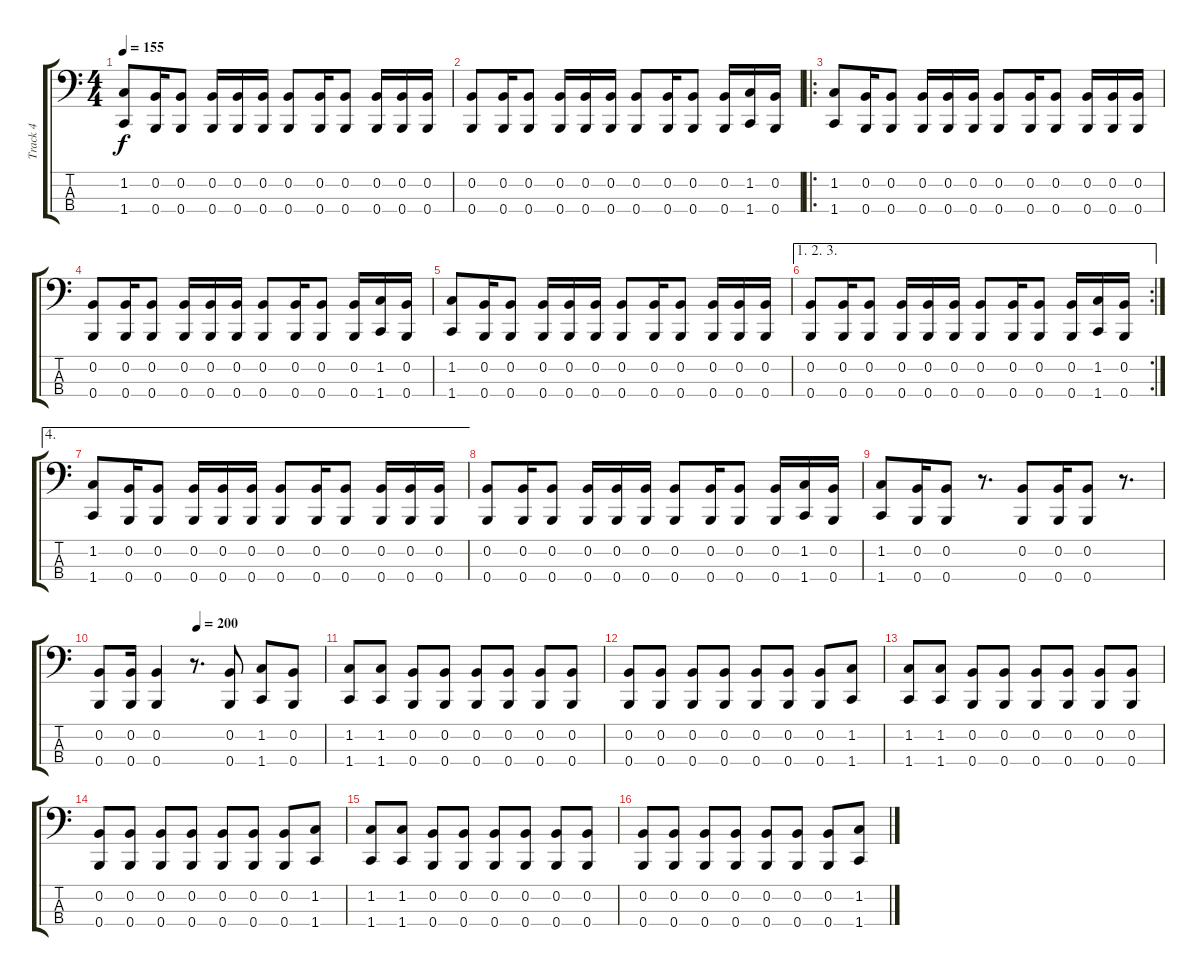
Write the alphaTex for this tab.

\track ("Track 4" "Track 4") {instrument electricbasspick}
\staff {score tabs}
\tuning (E2 B1 Gb1 B0) {hide}
\ts (4 4)
\tempo 155
\clef f4
\ks c
(1.2 1.4).8{dy f} (0.2 0.4).16 (0.2 0.4).8 (0.2 0.4).16 (0.2 0.4).16 (0.2 0.4).16 (0.2 0.4).8 (0.2 0.4).16 (0.2 0.4).8 (0.2 0.4).16 (0.2 0.4).16 (0.2 0.4).16 |
(0.2 0.4).8 (0.2 0.4).16 (0.2 0.4).8 (0.2 0.4).16 (0.2 0.4).16 (0.2 0.4).16 (0.2 0.4).8 (0.2 0.4).16 (0.2 0.4).8 (0.2 0.4).16 (1.2 1.4).16 (0.2 0.4).16 |
\ro
(1.2 1.4).8 (0.2 0.4).16 (0.2 0.4).8 (0.2 0.4).16 (0.2 0.4).16 (0.2 0.4).16 (0.2 0.4).8 (0.2 0.4).16 (0.2 0.4).8 (0.2 0.4).16 (0.2 0.4).16 (0.2 0.4).16 |
(0.2 0.4).8 (0.2 0.4).16 (0.2 0.4).8 (0.2 0.4).16 (0.2 0.4).16 (0.2 0.4).16 (0.2 0.4).8 (0.2 0.4).16 (0.2 0.4).8 (0.2 0.4).16 (1.2 1.4).16 (0.2 0.4).16 |
(1.2 1.4).8 (0.2 0.4).16 (0.2 0.4).8 (0.2 0.4).16 (0.2 0.4).16 (0.2 0.4).16 (0.2 0.4).8 (0.2 0.4).16 (0.2 0.4).8 (0.2 0.4).16 (0.2 0.4).16 (0.2 0.4).16 |
\ae (1 2 3)
\rc 2
(0.2 0.4).8 (0.2 0.4).16 (0.2 0.4).8 (0.2 0.4).16 (0.2 0.4).16 (0.2 0.4).16 (0.2 0.4).8 (0.2 0.4).16 (0.2 0.4).8 (0.2 0.4).16 (1.2 1.4).16 (0.2 0.4).16 |
\ae 4
(1.2 1.4).8 (0.2 0.4).16 (0.2 0.4).8 (0.2 0.4).16 (0.2 0.4).16 (0.2 0.4).16 (0.2 0.4).8 (0.2 0.4).16 (0.2 0.4).8 (0.2 0.4).16 (0.2 0.4).16 (0.2 0.4).16 |
(0.2 0.4).8 (0.2 0.4).16 (0.2 0.4).8 (0.2 0.4).16 (0.2 0.4).16 (0.2 0.4).16 (0.2 0.4).8 (0.2 0.4).16 (0.2 0.4).8 (0.2 0.4).16 (1.2 1.4).16 (0.2 0.4).16 |
(1.2 1.4).8 (0.2 0.4).16 (0.2 0.4).8 r.8{d} (0.2 0.4).8 (0.2 0.4).16 (0.2 0.4).8 r.8{d} |
\tempo (200 0.4375)
(0.2 0.4).8 (0.2 0.4).16 (0.2 0.4).4 r.8{d} (0.2 0.4).8 (1.2 1.4).8 (0.2 0.4).8 |
(1.2 1.4).8 (1.2 1.4).8 (0.2 0.4).8 (0.2 0.4).8 (0.2 0.4).8 (0.2 0.4).8 (0.2 0.4).8 (0.2 0.4).8 |
(0.2 0.4).8 (0.2 0.4).8 (0.2 0.4).8 (0.2 0.4).8 (0.2 0.4).8 (0.2 0.4).8 (0.2 0.4).8 (1.2 1.4).8 |
(1.2 1.4).8 (1.2 1.4).8 (0.2 0.4).8 (0.2 0.4).8 (0.2 0.4).8 (0.2 0.4).8 (0.2 0.4).8 (0.2 0.4).8 |
(0.2 0.4).8 (0.2 0.4).8 (0.2 0.4).8 (0.2 0.4).8 (0.2 0.4).8 (0.2 0.4).8 (0.2 0.4).8 (1.2 1.4).8 |
(1.2 1.4).8 (1.2 1.4).8 (0.2 0.4).8 (0.2 0.4).8 (0.2 0.4).8 (0.2 0.4).8 (0.2 0.4).8 (0.2 0.4).8 |
(0.2 0.4).8 (0.2 0.4).8 (0.2 0.4).8 (0.2 0.4).8 (0.2 0.4).8 (0.2 0.4).8 (0.2 0.4).8 (1.2 1.4).8
